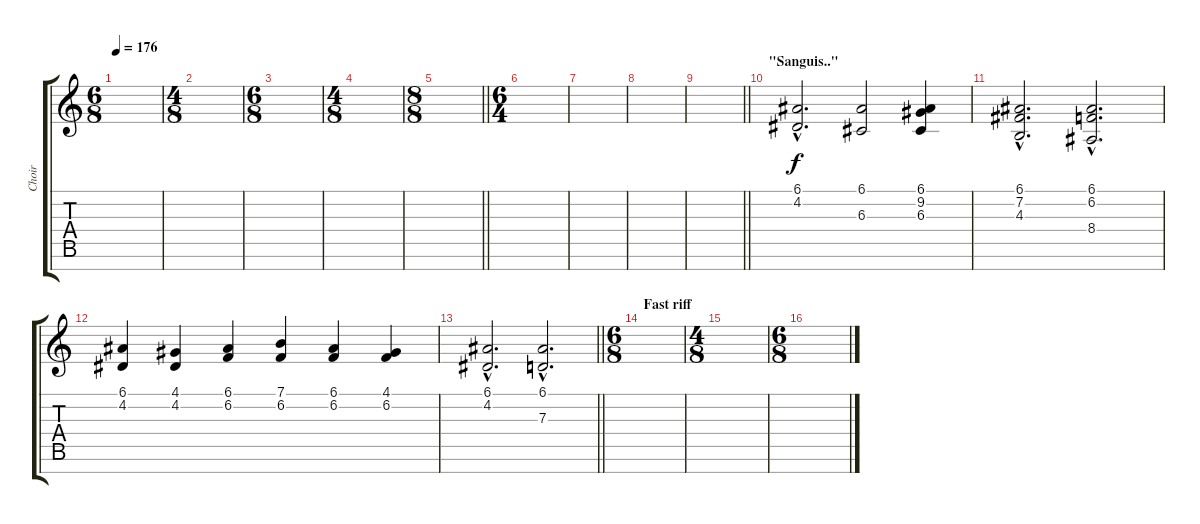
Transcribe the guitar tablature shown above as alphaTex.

\track ("Choir" "Choir") {instrument choiraahs}
\staff {score tabs}
\tuning (E4 B3 G3 D3 A2 E2 B1) {hide}
\ts (6 8)
\tempo 176
\clef g2
\ks c
|
\ts (4 8)
|
\ts (6 8)
|
\ts (4 8)
|
\ts (8 8)
\barLineRight lightlight
|
\ts (6 4)
\section ("" "")
|
|
|
\barLineRight lightlight
|
\section ("" "\"Sanguis..\"")
(6.1{hac} 4.2{hac}).2{d} (6.1 6.3).2 (6.1 9.2 6.3).4 |
(6.1{hac} 7.2{hac} 4.3{hac}).2{d} (6.1{hac} 6.2{hac} 8.4{hac}).2{d} |
(6.1 4.2).4 (4.1 4.2).4 (6.1 6.2).4 (7.1 6.2).4 (6.1 6.2).4 (4.1 6.2).4 |
\barLineRight lightlight
(6.1{hac} 4.2{hac}).2{d} (6.1{hac} 7.3{hac}).2{d} |
\ts (6 8)
\section ("" "Fast riff")
|
\ts (4 8)
|
\ts (6 8)
